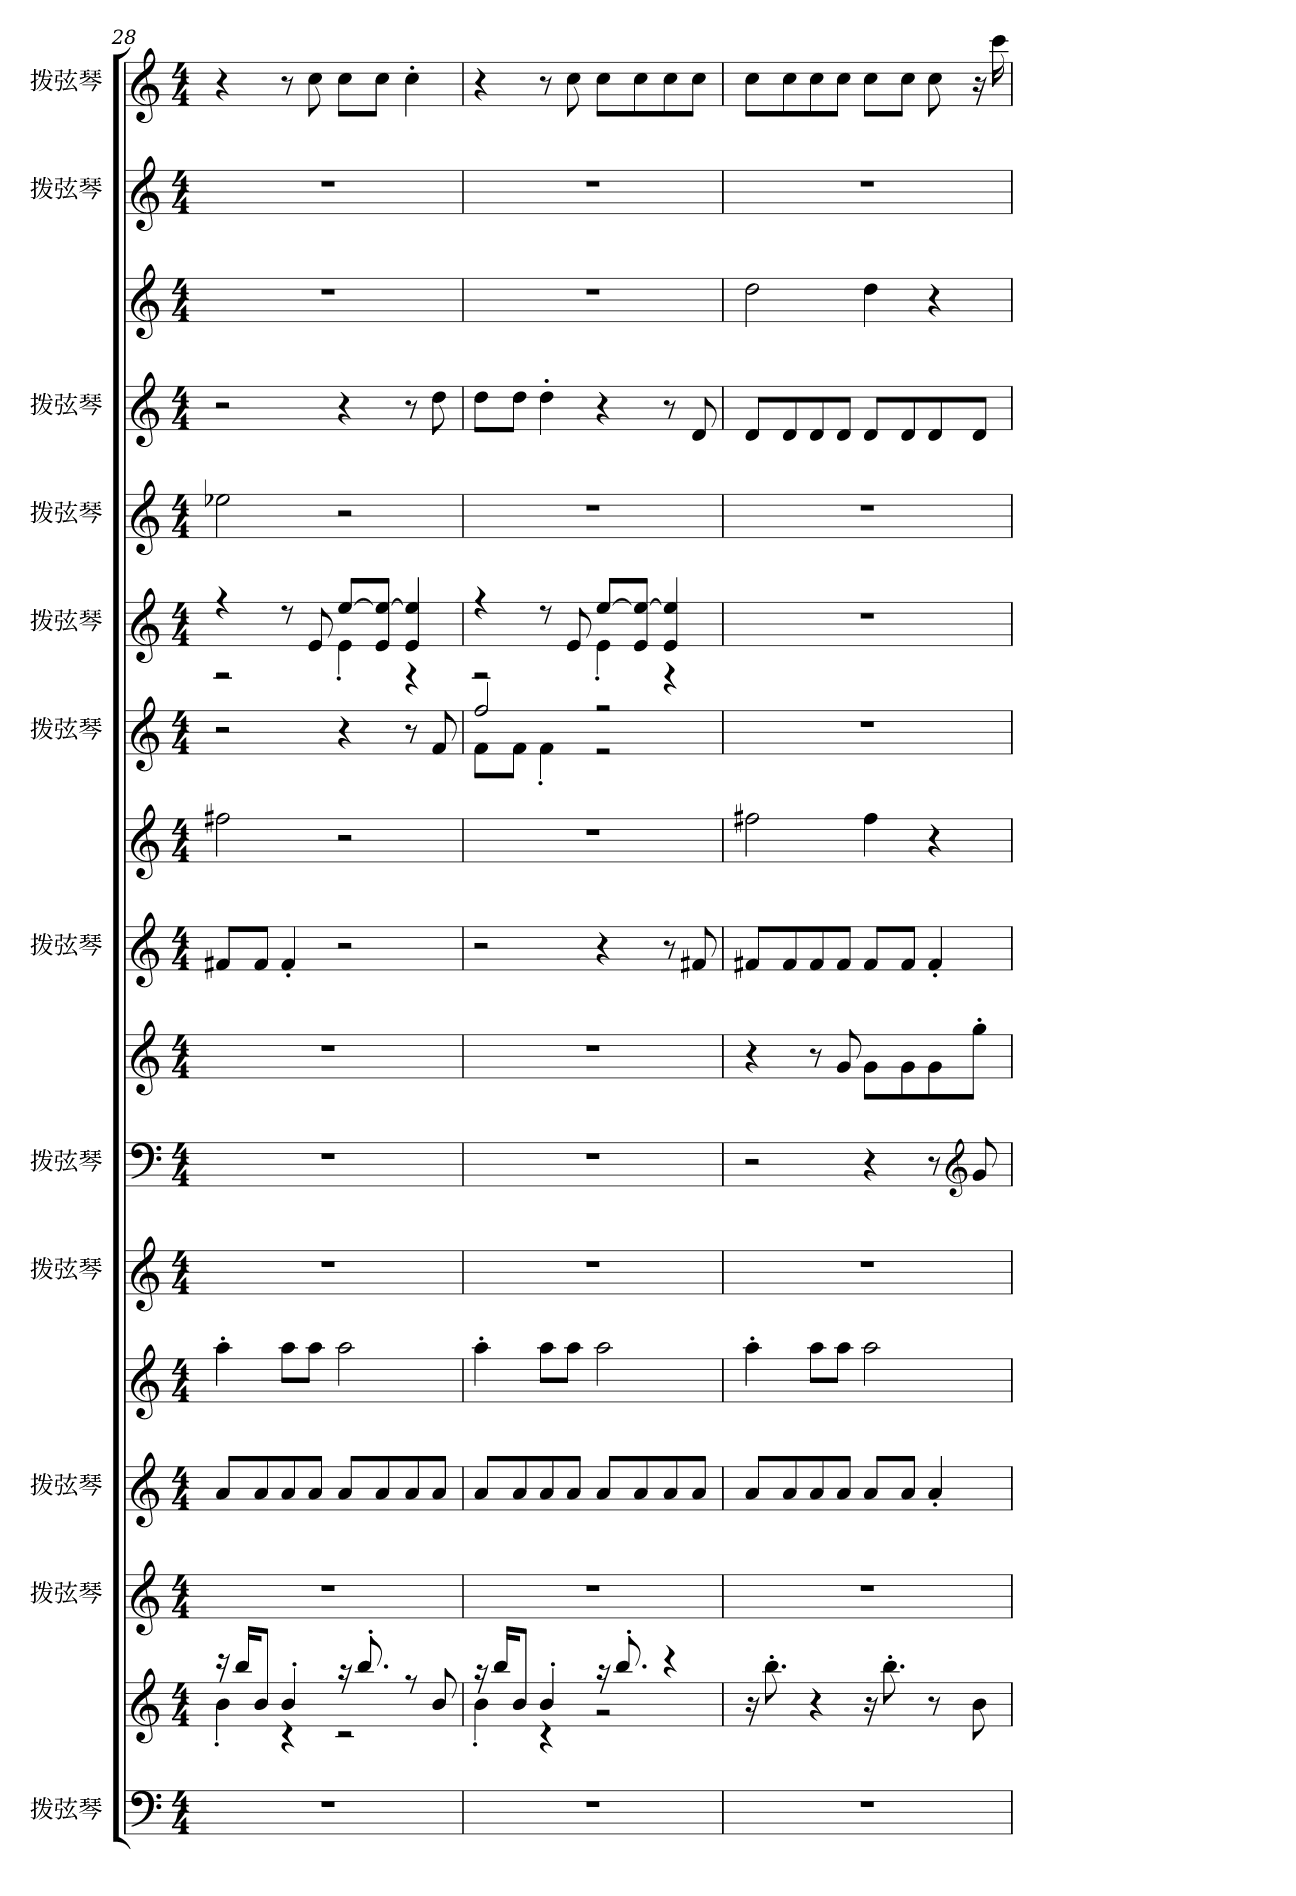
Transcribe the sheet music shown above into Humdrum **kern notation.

**kern	**kern	**kern	**kern	**kern	**kern	**kern	**kern	**kern	**kern	**kern	**kern	**kern	**kern	**kern	**kern	**kern
*part12	*part12	*part11	*part10	*part10	*part9	*part8	*part8	*part7	*part7	*part6	*part5	*part4	*part3	*part3	*part2	*part1
*staff17	*staff16	*staff15	*staff14	*staff13	*staff12	*staff11	*staff10	*staff9	*staff8	*staff7	*staff6	*staff5	*staff4	*staff3	*staff2	*staff1
*I"拨弦琴	*	*I"拨弦琴	*I"拨弦琴	*	*I"拨弦琴	*I"拨弦琴	*	*I"拨弦琴	*	*I"拨弦琴	*I"拨弦琴	*I"拨弦琴	*I"拨弦琴	*	*I"拨弦琴	*I"拨弦琴
!!LO:PB:g=z
*clefF4	*clefG2	*clefG2	*clefG2	*clefG2	*clefG2	*clefF4	*clefG2	*clefG2	*clefG2	*clefG2	*clefG2	*clefG2	*clefG2	*clefG2	*clefG2	*clefG2
*k[]	*k[]	*k[]	*k[]	*k[]	*k[]	*k[]	*k[]	*k[]	*k[]	*k[]	*k[]	*k[]	*k[]	*k[]	*k[]	*k[]
*M4/4	*M4/4	*M4/4	*M4/4	*M4/4	*M4/4	*M4/4	*M4/4	*M4/4	*M4/4	*M4/4	*M4/4	*M4/4	*M4/4	*M4/4	*M4/4	*M4/4
=28	=28	=28	=28	=28	=28	=28	=28	=28	=28	=28	=28	=28	=28	=28	=28	=28
*	*^	*	*	*	*	*	*	*	*	*	*^	*	*	*	*	*
1r	16r	4b'\	1r	8a/L	4aa'\	1r	1r	1r	8f#X/L	2ff#X\	2r	4r	2r	2ee-X\	2r	1r	1r	4r
.	16bb/KL	.	.	.	.	.	.	.	.	.	.	.	.	.	.	.	.	.
.	8b/J	.	.	8a/	.	.	.	.	8f#/J	.	.	.	.	.	.	.	.	.
.	4b'/	4r	.	8a/	8aa\L	.	.	.	4f#'/	.	.	8r	.	.	.	.	.	8r
.	.	.	.	8a/J	8aa\J	.	.	.	.	.	.	8e/	.	.	.	.	.	8cc\
.	16r	2r	.	8a/L	2aa\	.	.	.	2r	2r	4r	[8ee/L	4e'\	2r	4r	.	.	8cc\L
.	8.bb'/	.	.	.	.	.	.	.	.	.	.	.	.	.	.	.	.	.
.	.	.	.	8a/	.	.	.	.	.	.	.	8e/ 8ee/_J	.	.	.	.	.	8cc\J
.	8r	.	.	8a/	.	.	.	.	.	.	8r	4e/ 4ee/]	4r	.	8r	.	.	4cc'\
.	8b/	.	.	8a/J	.	.	.	.	.	.	8f/	.	.	.	8dd\	.	.	.
=29	=29	=29	=29	=29	=29	=29	=29	=29	=29	=29	=29	=29	=29	=29	=29	=29	=29	=29
*	*	*	*	*	*	*	*	*	*	*	*^	*	*	*	*	*	*	*
1r	16r	4b'\	1r	8a/L	4aa'\	1r	1r	1r	2r	1r	2ff/	8f\L	4r	2r	1r	8dd\L	1r	1r	4r
.	16bb/KL	.	.	.	.	.	.	.	.	.	.	.	.	.	.	.	.	.	.
.	8b/J	.	.	8a/	.	.	.	.	.	.	.	8f\J	.	.	.	8dd\J	.	.	.
.	4b'/	4r	.	8a/	8aa\L	.	.	.	.	.	.	4f'\	8r	.	.	4dd'\	.	.	8r
.	.	.	.	8a/J	8aa\J	.	.	.	.	.	.	.	8e/	.	.	.	.	.	8cc\
.	16r	2r	.	8a/L	2aa\	.	.	.	4r	.	2r	2r	[8ee/L	4e'\	.	4r	.	.	8cc\L
.	8.bb'/	.	.	.	.	.	.	.	.	.	.	.	.	.	.	.	.	.	.
.	.	.	.	8a/	.	.	.	.	.	.	.	.	8e/ 8ee/_J	.	.	.	.	.	8cc\
.	4r	.	.	8a/	.	.	.	.	8r	.	.	.	4e/ 4ee/]	4r	.	8r	.	.	8cc\
.	.	.	.	8a/J	.	.	.	.	8f#X/	.	.	.	.	.	.	8d/	.	.	8cc\J
*	*	*	*	*	*	*	*	*	*	*	*v	*v	*	*	*	*	*	*	*
*	*v	*v	*	*	*	*	*	*	*	*	*	*v	*v	*	*	*	*	*
=30	=30	=30	=30	=30	=30	=30	=30	=30	=30	=30	=30	=30	=30	=30	=30	=30
1r	16r	1r	8a/L	4aa'\	1r	2r	4r	8f#X/L	2ff#X\	1r	1r	1r	8d/L	2dd\	1r	8cc\L
.	8.bb'\	.	.	.	.	.	.	.	.	.	.	.	.	.	.	.
.	.	.	8a/	.	.	.	.	8f#/	.	.	.	.	8d/	.	.	8cc\
.	4r	.	8a/	8aa\L	.	.	8r	8f#/	.	.	.	.	8d/	.	.	8cc\
.	.	.	8a/J	8aa\J	.	.	8g/	8f#/J	.	.	.	.	8d/J	.	.	8cc\J
.	16r	.	8a/L	2aa\	.	4r	8g\L	8f#/L	4ff#\	.	.	.	8d/L	4dd\	.	8cc\L
.	8.bb'\	.	.	.	.	.	.	.	.	.	.	.	.	.	.	.
.	.	.	8a/J	.	.	.	8g\	8f#/J	.	.	.	.	8d/	.	.	8cc\J
.	8r	.	4a'/	.	.	8r	8g\	4f#'/	4r	.	.	.	8d/	4r	.	8cc\
*	*	*	*	*	*	*clefG2	*	*	*	*	*	*	*	*	*	*
.	8b\	.	.	.	.	8g/	8gg'\J	.	.	.	.	.	8d/J	.	.	16r
.	.	.	.	.	.	.	.	.	.	.	.	.	.	.	.	16ccc\
=	=	=	=	=	=	=	=	=	=	=	=	=	=	=	=	=
*-	*-	*-	*-	*-	*-	*-	*-	*-	*-	*-	*-	*-	*-	*-	*-	*-
